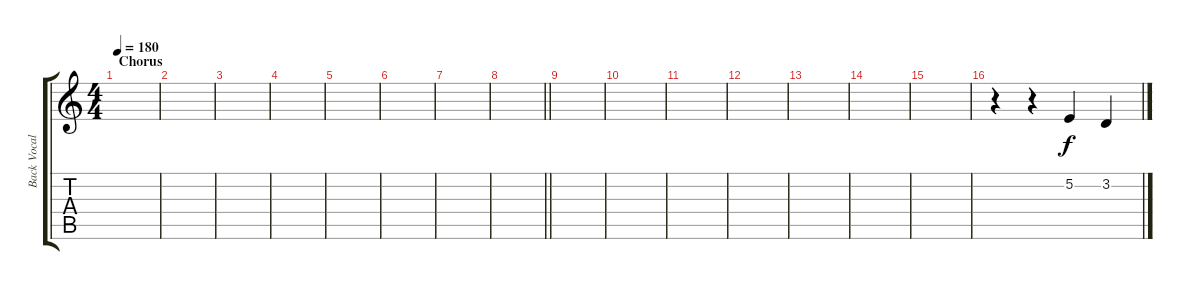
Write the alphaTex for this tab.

\track ("Back Vocals" "Back Vocal") {instrument altosax}
\staff {score tabs}
\tuning (E4 B3 G3 D3 A2 E2) {hide}
\ts (4 4)
\section ("" "Chorus")
\tempo 180
\clef g2
\ks c
|
|
|
|
|
|
|
\barLineRight lightlight
|
|
|
|
|
|
|
|
r.4{volume 15} r.4 5.2.4 3.2.4
